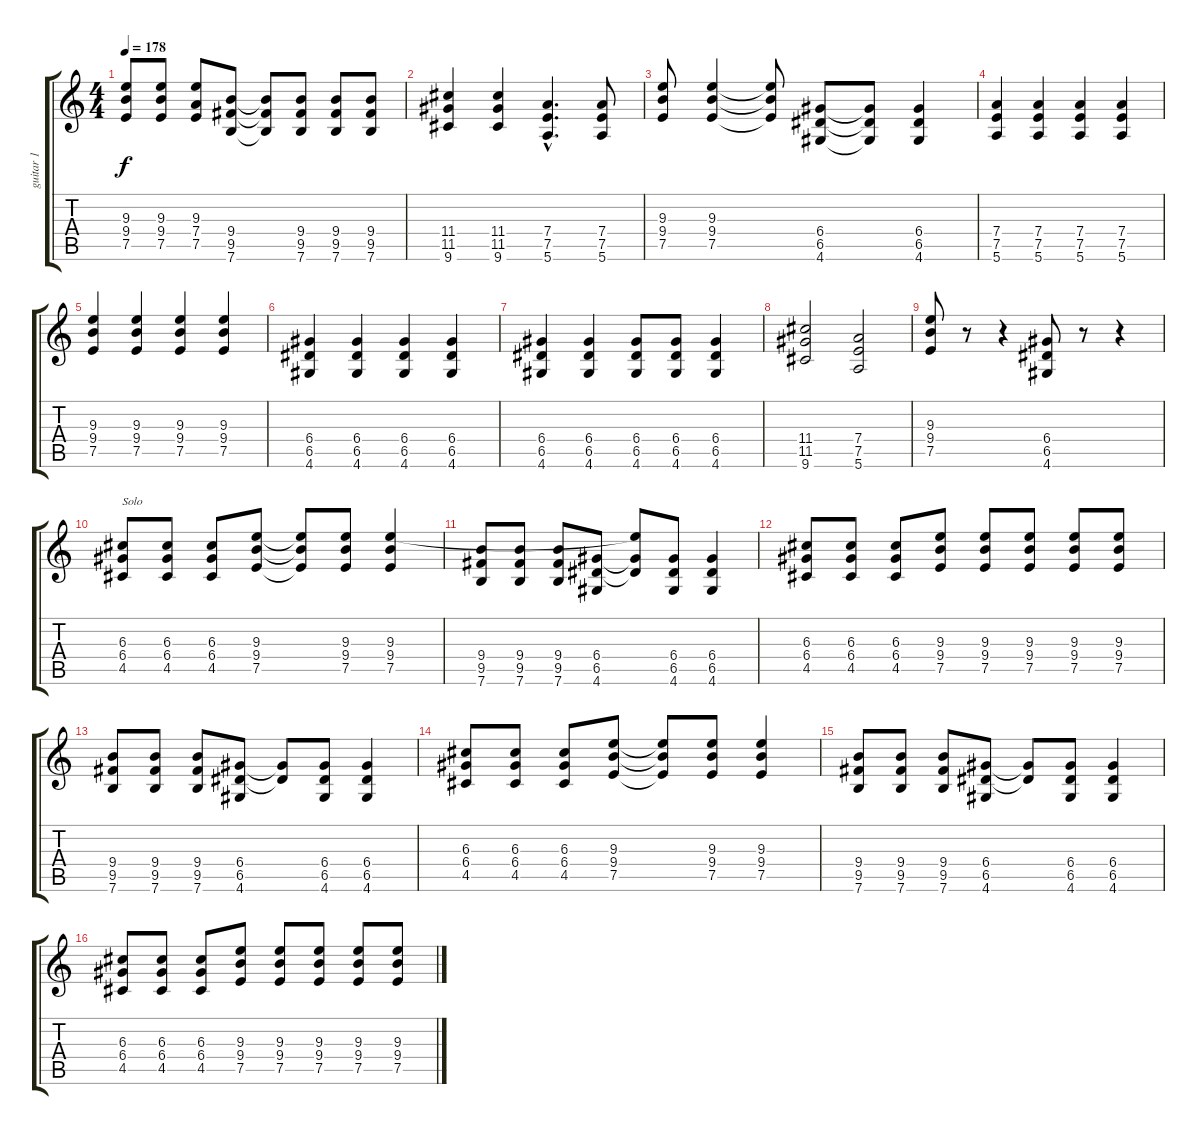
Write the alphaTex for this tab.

\track (" guitar 1" " guitar 1") {instrument overdrivenguitar}
\staff {score tabs}
\tuning (E4 B3 G3 D3 A2 E2) {hide}
\ts (4 4)
\tempo 178
\clef g2
\ks c
(9.3 9.4 7.5).8{dy f} (9.3 9.4 7.5).8 (9.3 7.4 7.5).8 (9.4 9.5 7.6).8 (9.4{t} 9.5{t} 7.6{t}).8 (9.4 9.5 7.6).8 (9.4 9.5 7.6).8 (9.4 9.5 7.6).8 |
(11.4 11.5 9.6).4 (11.4 11.5 9.6).4 (7.4{hac} 7.5{hac} 5.6{hac}).4{d} (7.4 7.5 5.6).8 |
(9.3 9.4 7.5).8 (9.3 9.4 7.5).4 (9.3{t} 9.4{t} 7.5{t}).8 (6.4 6.5 4.6).8 (6.4{t} 6.5{t} 4.6{t}).8 (6.4 6.5 4.6).4 |
(7.4 7.5 5.6).4 (7.4 7.5 5.6).4 (7.4 7.5 5.6).4 (7.4 7.5 5.6).4 |
(9.3 9.4 7.5).4 (9.3 9.4 7.5).4 (9.3 9.4 7.5).4 (9.3 9.4 7.5).4 |
(6.4 6.5 4.6).4 (6.4 6.5 4.6).4 (6.4 6.5 4.6).4 (6.4 6.5 4.6).4 |
(6.4 6.5 4.6).4 (6.4 6.5 4.6).4 (6.4 6.5 4.6).8 (6.4 6.5 4.6).8 (6.4 6.5 4.6).4 |
(11.4 11.5 9.6).2 (7.4 7.5 5.6).2 |
(9.3 9.4 7.5).8 r.8 r.4 (6.4 6.5 4.6).8 r.8 r.4 |
(6.3 6.4 4.5).8{txt "Solo" volume 14 balance 8 instrument distortionguitar} (6.3 6.4 4.5).8 (6.3 6.4 4.5).8 (9.3 9.4 7.5).8 (9.3{t} 9.4{t} 7.5{t}).8 (9.3 9.4 7.5).8 (9.3 9.4 7.5).4 |
(9.4 9.5 7.6).8 (9.4 9.5 7.6).8 (9.4 9.5 7.6).8 (6.4 6.5 4.6).8 (9.3{t} 6.4{t} 6.5{t}).8 (6.4 6.5 4.6).8 (6.4 6.5 4.6).4 |
(6.3 6.4 4.5).8 (6.3 6.4 4.5).8 (6.3 6.4 4.5).8 (9.3 9.4 7.5).8 (9.3 9.4 7.5).8 (9.3 9.4 7.5).8 (9.3 9.4 7.5).8 (9.3 9.4 7.5).8 |
(9.4 9.5 7.6).8 (9.4 9.5 7.6).8 (9.4 9.5 7.6).8 (6.4 6.5 4.6).8 (6.4{t} 6.5{t}).8 (6.4 6.5 4.6).8 (6.4 6.5 4.6).4 |
(6.3 6.4 4.5).8 (6.3 6.4 4.5).8 (6.3 6.4 4.5).8 (9.3 9.4 7.5).8 (9.3{t} 9.4{t} 7.5{t}).8 (9.3 9.4 7.5).8 (9.3 9.4 7.5).4 |
(9.4 9.5 7.6).8 (9.4 9.5 7.6).8 (9.4 9.5 7.6).8 (6.4 6.5 4.6).8 (6.4{t} 6.5{t}).8 (6.4 6.5 4.6).8 (6.4 6.5 4.6).4 |
(6.3 6.4 4.5).8 (6.3 6.4 4.5).8 (6.3 6.4 4.5).8 (9.3 9.4 7.5).8 (9.3 9.4 7.5).8 (9.3 9.4 7.5).8 (9.3 9.4 7.5).8 (9.3 9.4 7.5).8
